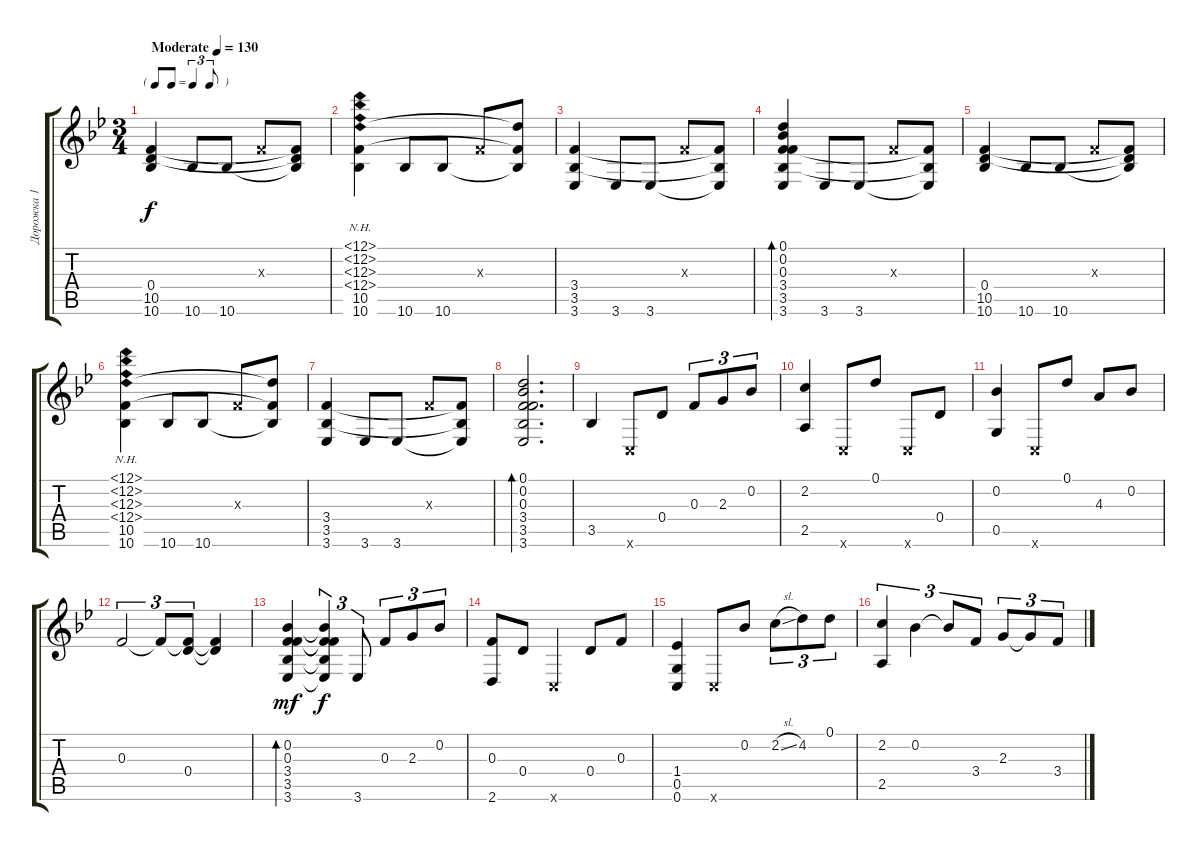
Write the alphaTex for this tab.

\track ("Дорожка 1" "Дорожка 1") {instrument acousticguitarsteel}
\staff {score tabs}
\tuning (D4 Bb3 F3 D3 G2 C2) {hide}
\ts (3 4)
\tf triplet8th
\tempo (130 "Moderate")
\clef g2
\ks bb
(0.4 10.5 10.6).4{dy f instrument acousticguitarsteel} 10.6.8 10.6.8 0.3{x}.8 (0.4{t} 10.5{t} 10.6{t}).8 |
(12.1{nh} 12.2{nh} 12.3{nh} 12.4{nh} 10.5 10.6).4 10.6.8 10.6.8 0.3{x}.8 (12.4{t} 10.5{t} 10.6{t}).8 |
(3.4 3.5 3.6).4 3.6.8 3.6.8 0.3{x}.8 (3.4{t} 3.5{t} 3.6{t}).8 |
(0.1 0.2 0.3 3.4 3.5 3.6).4{bd 120} 3.6.8 3.6.8 0.3{x}.8 (3.4{t} 3.5{t} 3.6{t}).8 |
(0.4 10.5 10.6).4 10.6.8 10.6.8 0.3{x}.8 (0.4{t} 10.5{t} 10.6{t}).8 |
(12.1{nh} 12.2{nh} 12.3{nh} 12.4{nh} 10.5 10.6).4 10.6.8 10.6.8 0.3{x}.8 (12.4{t} 10.5{t} 10.6{t}).8 |
(3.4 3.5 3.6).4 3.6.8 3.6.8 0.3{x}.8 (3.4{t} 3.5{t} 3.6{t}).8 |
(0.1 0.2 0.3 3.4 3.5 3.6).2{d bd 120} |
3.5.4 0.6{x}.8 0.4.8 0.3.8{tu (3 2)} 2.3.8{tu (3 2)} 0.2.8{tu (3 2)} |
(2.2 2.5).4 0.6{x}.8 0.1.8 0.6{x}.8 0.4.8 |
(0.2 0.5).4 0.6{x}.8 0.1.8 4.3.8 0.2.8 |
0.3.2{tu (3 2)} 0.3{t}.8{tu (3 2)} (0.3{t} 0.4).8{tu (3 2)} (0.3{t} 0.4{t}).4 |
(0.2 0.3 3.4 3.5 3.6).4{bd 120 dy mf} (0.2{t} 0.3{t} 3.4{t} 3.5{t} 3.6{t}).4{tu (3 2) dy f} 3.6.8{tu (3 2)} 0.3.8{tu (3 2)} 2.3.8{tu (3 2)} 0.2.8{tu (3 2)} |
(0.3 2.6).8 0.4.8 0.6{x}.4 0.4.8 0.3.8 |
(1.4 0.5 0.6).4 0.6{x}.8 0.2.8 2.2{sl}.8{tu (3 2)} 4.2.8{tu (3 2)} 0.1.8{tu (3 2)} |
(2.2 2.5).4{tu (3 2)} 0.2.4{tu (3 2)} 0.2{t}.8{tu (3 2)} 3.4.8{tu (3 2)} 2.3.8{tu (3 2)} 2.3{t}.8{tu (3 2)} 3.4.8{tu (3 2)}
